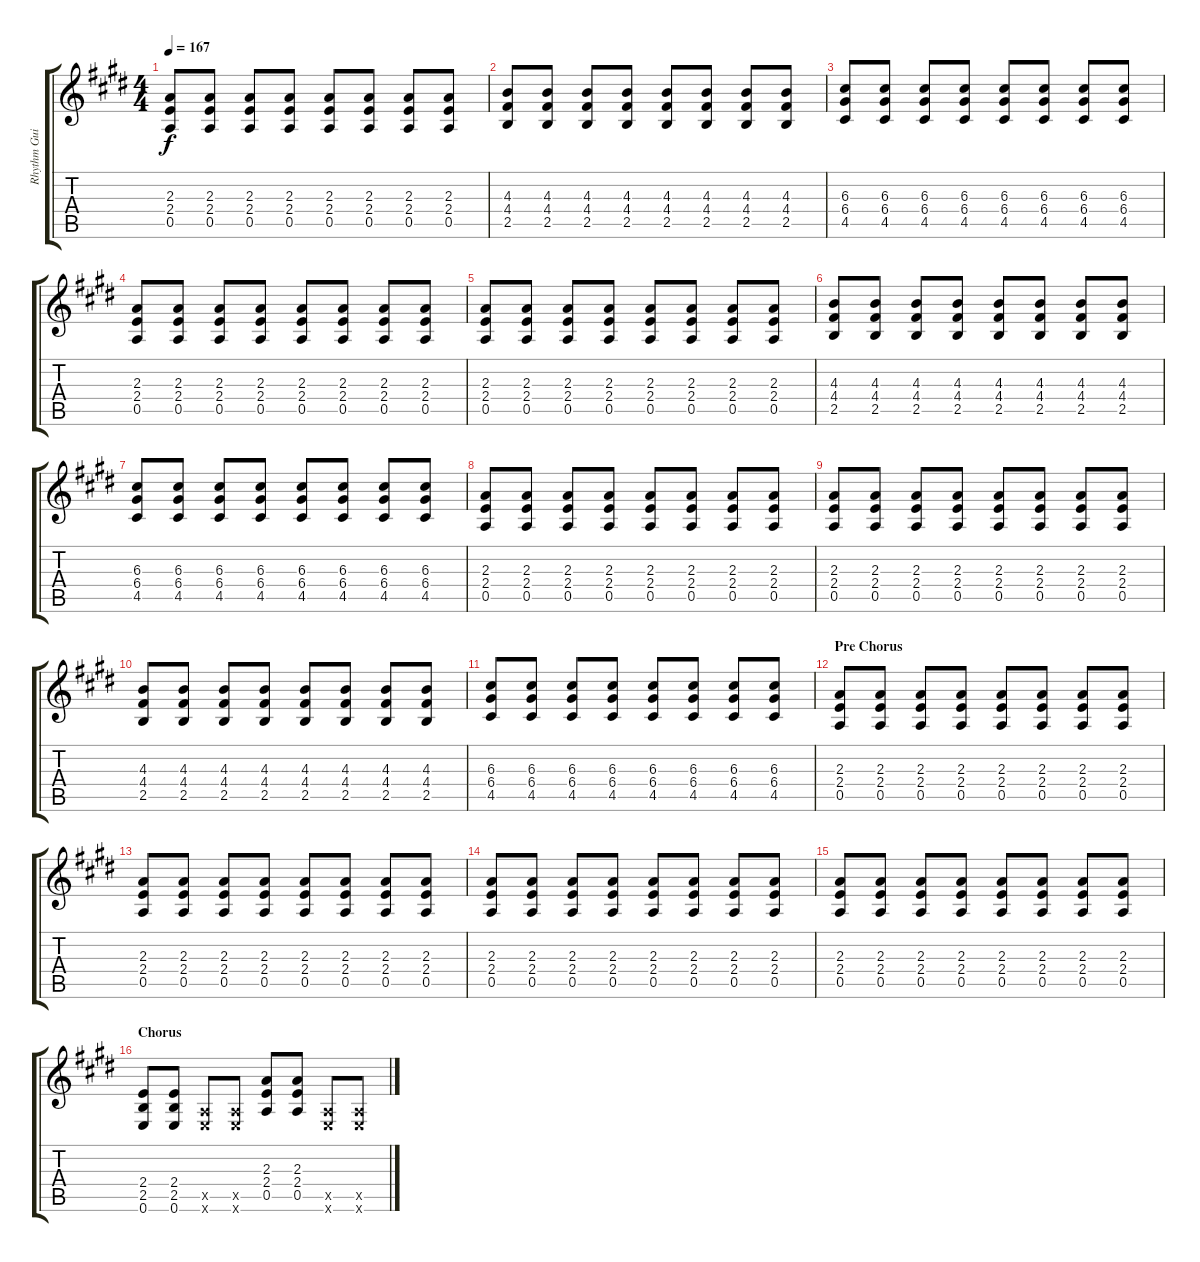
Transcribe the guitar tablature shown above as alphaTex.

\track ("Rhythm Guitar" "Rhythm Gui") {instrument overdrivenguitar}
\staff {score tabs}
\tuning (E4 B3 G3 D3 A2 E2) {hide}
\ts (4 4)
\tempo 167
\clef g2
\ks e
(2.3 2.4 0.5).8{dy f} (2.3 2.4 0.5).8 (2.3 2.4 0.5).8 (2.3 2.4 0.5).8 (2.3 2.4 0.5).8 (2.3 2.4 0.5).8 (2.3 2.4 0.5).8 (2.3 2.4 0.5).8 |
(4.3 4.4 2.5).8 (4.3 4.4 2.5).8 (4.3 4.4 2.5).8 (4.3 4.4 2.5).8 (4.3 4.4 2.5).8 (4.3 4.4 2.5).8 (4.3 4.4 2.5).8 (4.3 4.4 2.5).8 |
(6.3 6.4 4.5).8 (6.3 6.4 4.5).8 (6.3 6.4 4.5).8 (6.3 6.4 4.5).8 (6.3 6.4 4.5).8 (6.3 6.4 4.5).8 (6.3 6.4 4.5).8 (6.3 6.4 4.5).8 |
(2.3 2.4 0.5).8 (2.3 2.4 0.5).8 (2.3 2.4 0.5).8 (2.3 2.4 0.5).8 (2.3 2.4 0.5).8 (2.3 2.4 0.5).8 (2.3 2.4 0.5).8 (2.3 2.4 0.5).8 |
(2.3 2.4 0.5).8 (2.3 2.4 0.5).8 (2.3 2.4 0.5).8 (2.3 2.4 0.5).8 (2.3 2.4 0.5).8 (2.3 2.4 0.5).8 (2.3 2.4 0.5).8 (2.3 2.4 0.5).8 |
(4.3 4.4 2.5).8 (4.3 4.4 2.5).8 (4.3 4.4 2.5).8 (4.3 4.4 2.5).8 (4.3 4.4 2.5).8 (4.3 4.4 2.5).8 (4.3 4.4 2.5).8 (4.3 4.4 2.5).8 |
(6.3 6.4 4.5).8 (6.3 6.4 4.5).8 (6.3 6.4 4.5).8 (6.3 6.4 4.5).8 (6.3 6.4 4.5).8 (6.3 6.4 4.5).8 (6.3 6.4 4.5).8 (6.3 6.4 4.5).8 |
(2.3 2.4 0.5).8 (2.3 2.4 0.5).8 (2.3 2.4 0.5).8 (2.3 2.4 0.5).8 (2.3 2.4 0.5).8 (2.3 2.4 0.5).8 (2.3 2.4 0.5).8 (2.3 2.4 0.5).8 |
(2.3 2.4 0.5).8 (2.3 2.4 0.5).8 (2.3 2.4 0.5).8 (2.3 2.4 0.5).8 (2.3 2.4 0.5).8 (2.3 2.4 0.5).8 (2.3 2.4 0.5).8 (2.3 2.4 0.5).8 |
(4.3 4.4 2.5).8 (4.3 4.4 2.5).8 (4.3 4.4 2.5).8 (4.3 4.4 2.5).8 (4.3 4.4 2.5).8 (4.3 4.4 2.5).8 (4.3 4.4 2.5).8 (4.3 4.4 2.5).8 |
(6.3 6.4 4.5).8 (6.3 6.4 4.5).8 (6.3 6.4 4.5).8 (6.3 6.4 4.5).8 (6.3 6.4 4.5).8 (6.3 6.4 4.5).8 (6.3 6.4 4.5).8 (6.3 6.4 4.5).8 |
\section ("" "Pre Chorus")
(2.3 2.4 0.5).8 (2.3 2.4 0.5).8 (2.3 2.4 0.5).8 (2.3 2.4 0.5).8 (2.3 2.4 0.5).8 (2.3 2.4 0.5).8 (2.3 2.4 0.5).8 (2.3 2.4 0.5).8 |
(2.3 2.4 0.5).8 (2.3 2.4 0.5).8 (2.3 2.4 0.5).8 (2.3 2.4 0.5).8 (2.3 2.4 0.5).8 (2.3 2.4 0.5).8 (2.3 2.4 0.5).8 (2.3 2.4 0.5).8 |
(2.3 2.4 0.5).8 (2.3 2.4 0.5).8 (2.3 2.4 0.5).8 (2.3 2.4 0.5).8 (2.3 2.4 0.5).8 (2.3 2.4 0.5).8 (2.3 2.4 0.5).8 (2.3 2.4 0.5).8 |
(2.3 2.4 0.5).8 (2.3 2.4 0.5).8 (2.3 2.4 0.5).8 (2.3 2.4 0.5).8 (2.3 2.4 0.5).8 (2.3 2.4 0.5).8 (2.3 2.4 0.5).8 (2.3 2.4 0.5).8 |
\section ("" "Chorus")
(2.4 2.5 0.6).8 (2.4 2.5 0.6).8 (0.5{x} 0.6{x}).8 (0.5{x} 0.6{x}).8 (2.3 2.4 0.5).8 (2.3 2.4 0.5).8 (0.5{x} 0.6{x}).8 (0.5{x} 0.6{x}).8
